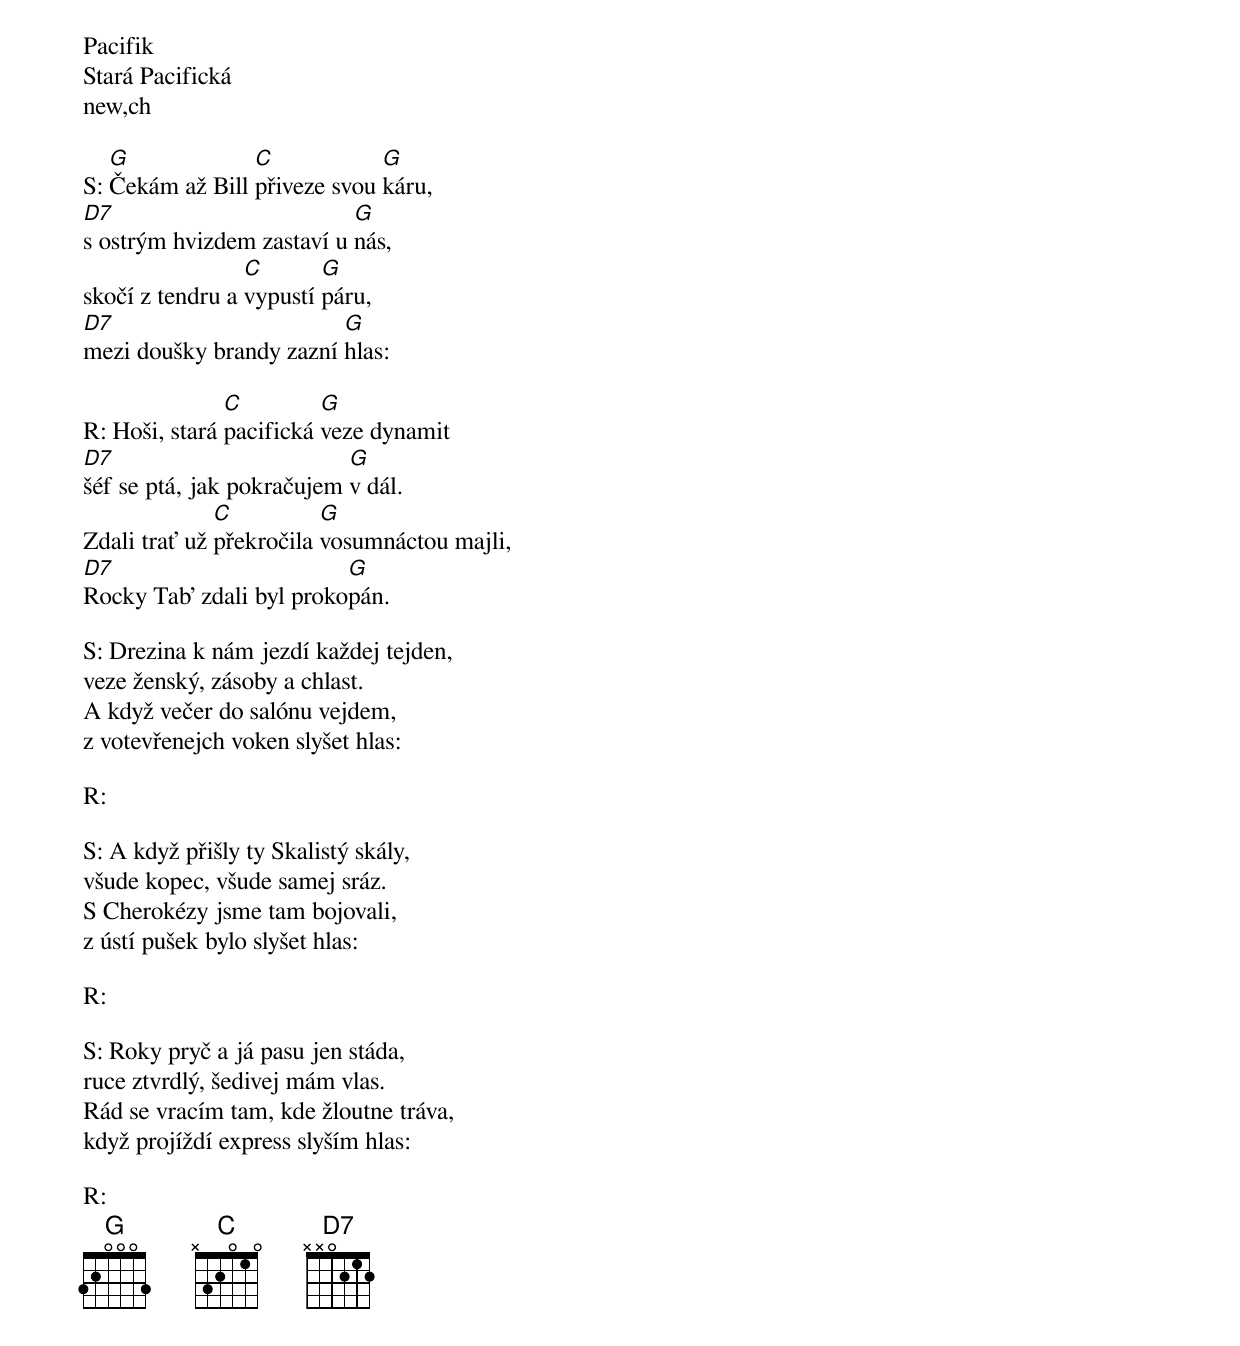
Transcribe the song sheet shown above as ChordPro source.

Pacifik
Stará Pacifická
new,ch
{"audio":"/static/stara-pacificka.ogg"}

S: [G]Čekám až Bill [C]přiveze svou [G]káru,
[D7]s ostrým hvizdem zastaví u [G]nás,
skočí z tendru a [C]vypustí [G]páru,
[D7]mezi doušky brandy zazní [G]hlas:

R: Hoši, stará [C]pacifická [G]veze dynamit
[D7]šéf se ptá, jak pokračujem [G]v dál.
Zdali trať už [C]překročila [G]vosumnáctou majli,
[D7]Rocky Tab' zdali byl proko[G]pán.

S: Drezina k nám jezdí každej tejden,
veze ženský, zásoby a chlast.
A když večer do salónu vejdem,
z votevřenejch voken slyšet hlas:

R:

S: A když přišly ty Skalistý skály,
všude kopec, všude samej sráz.
S Cherokézy jsme tam bojovali,
z ústí pušek bylo slyšet hlas:

R:

S: Roky pryč a já pasu jen stáda,
ruce ztvrdlý, šedivej mám vlas.
Rád se vracím tam, kde žloutne tráva,
když projíždí express slyším hlas:

R:
